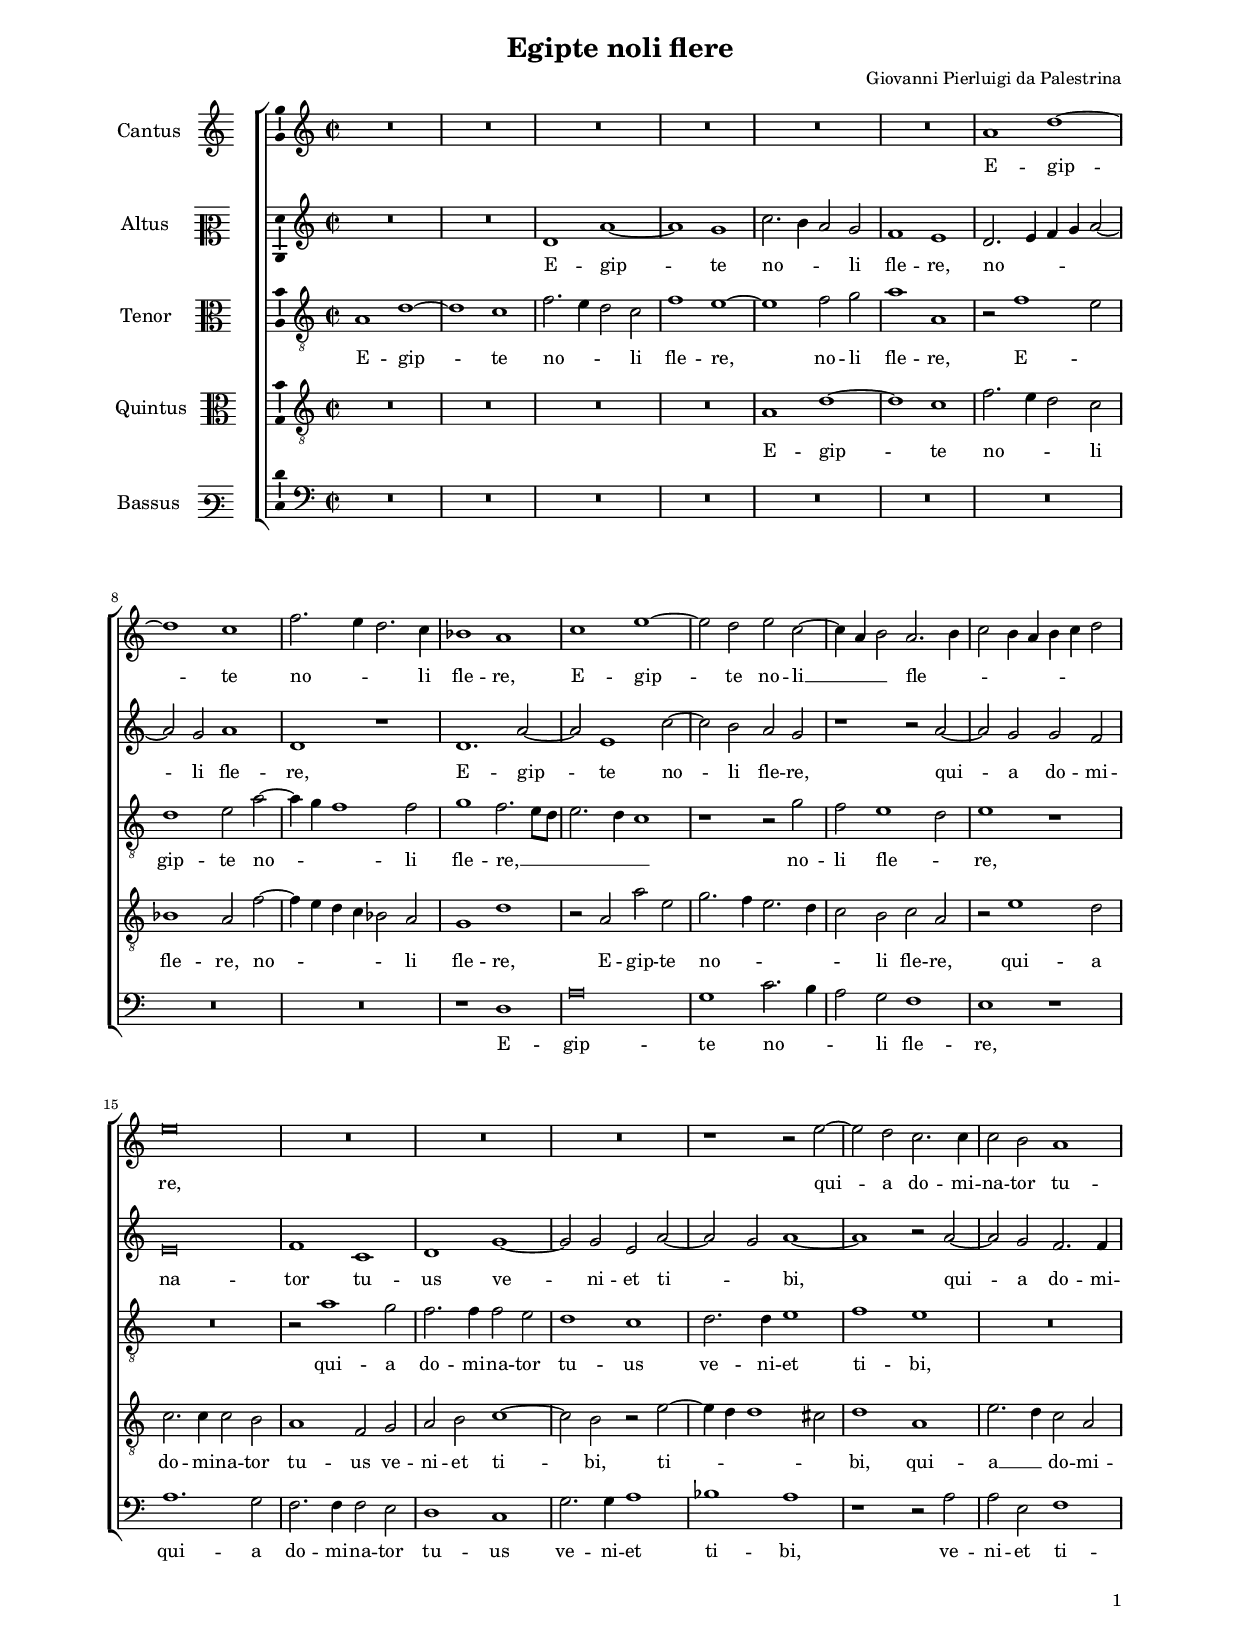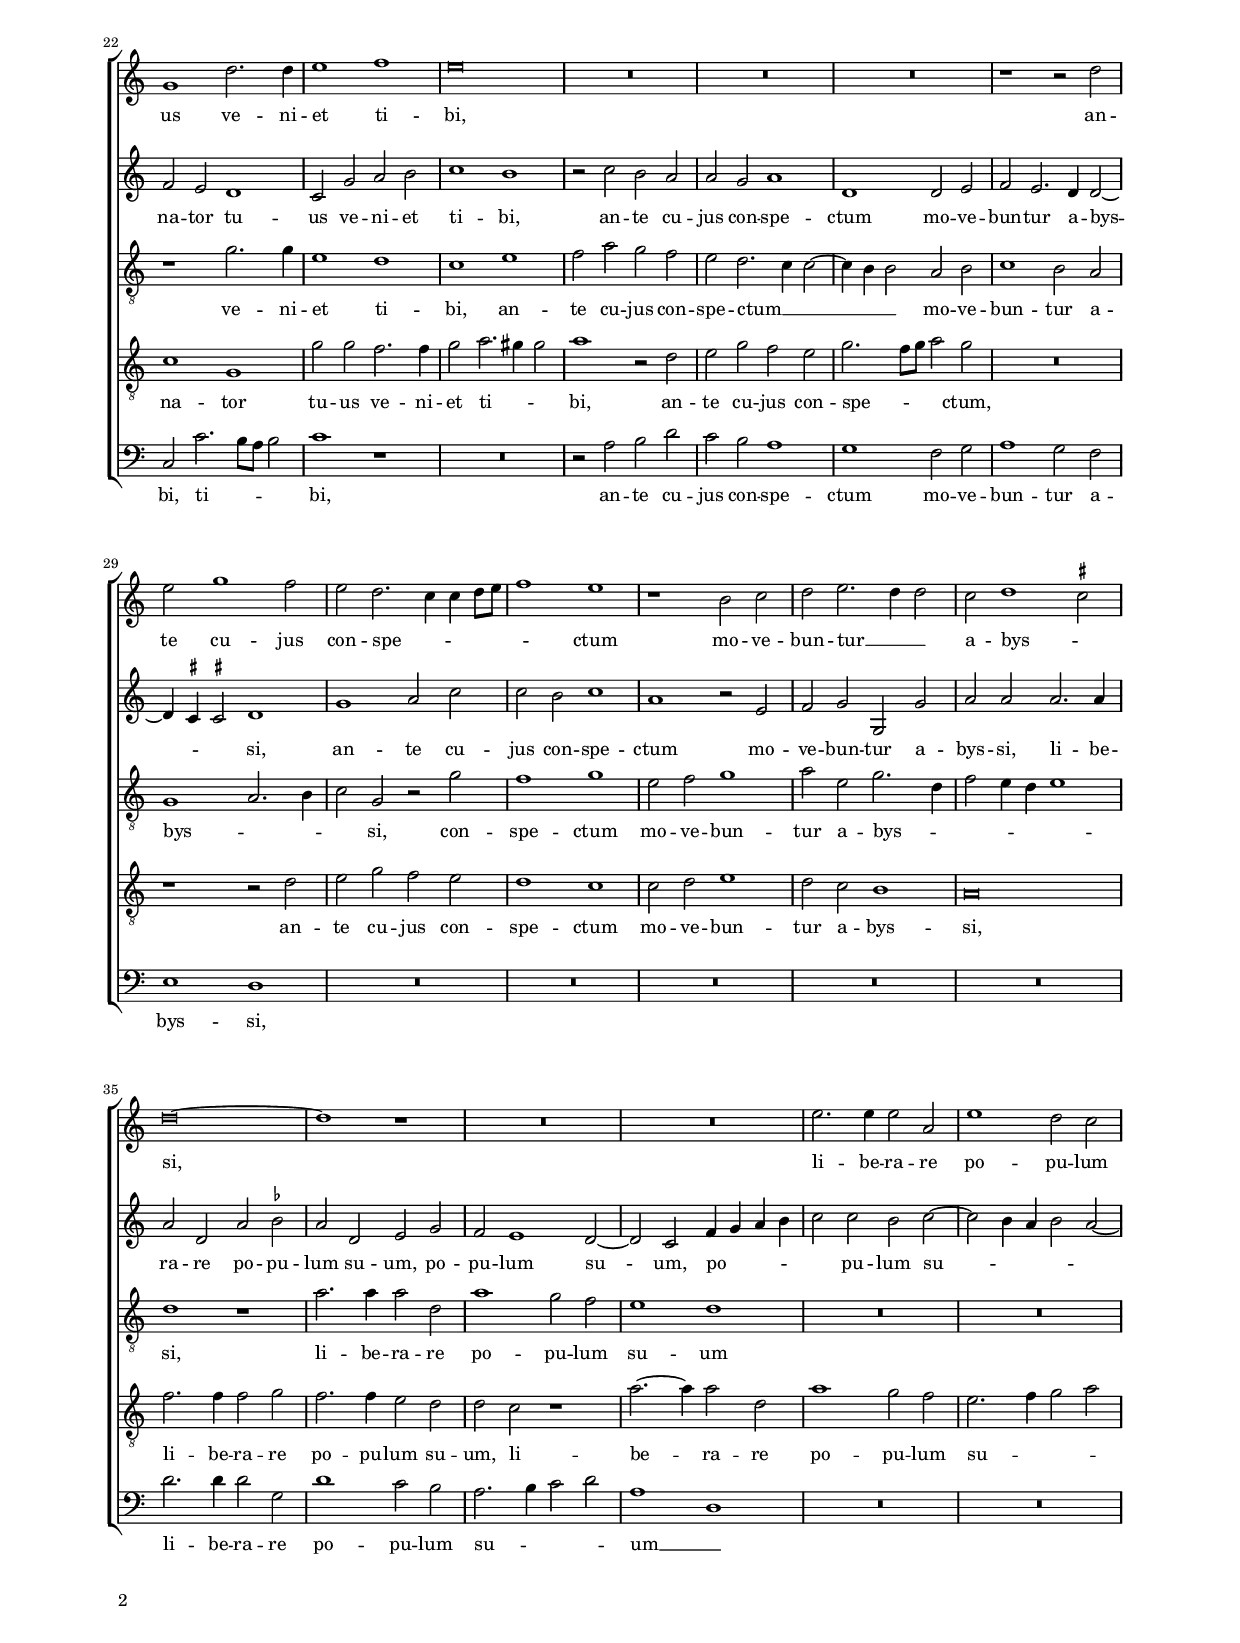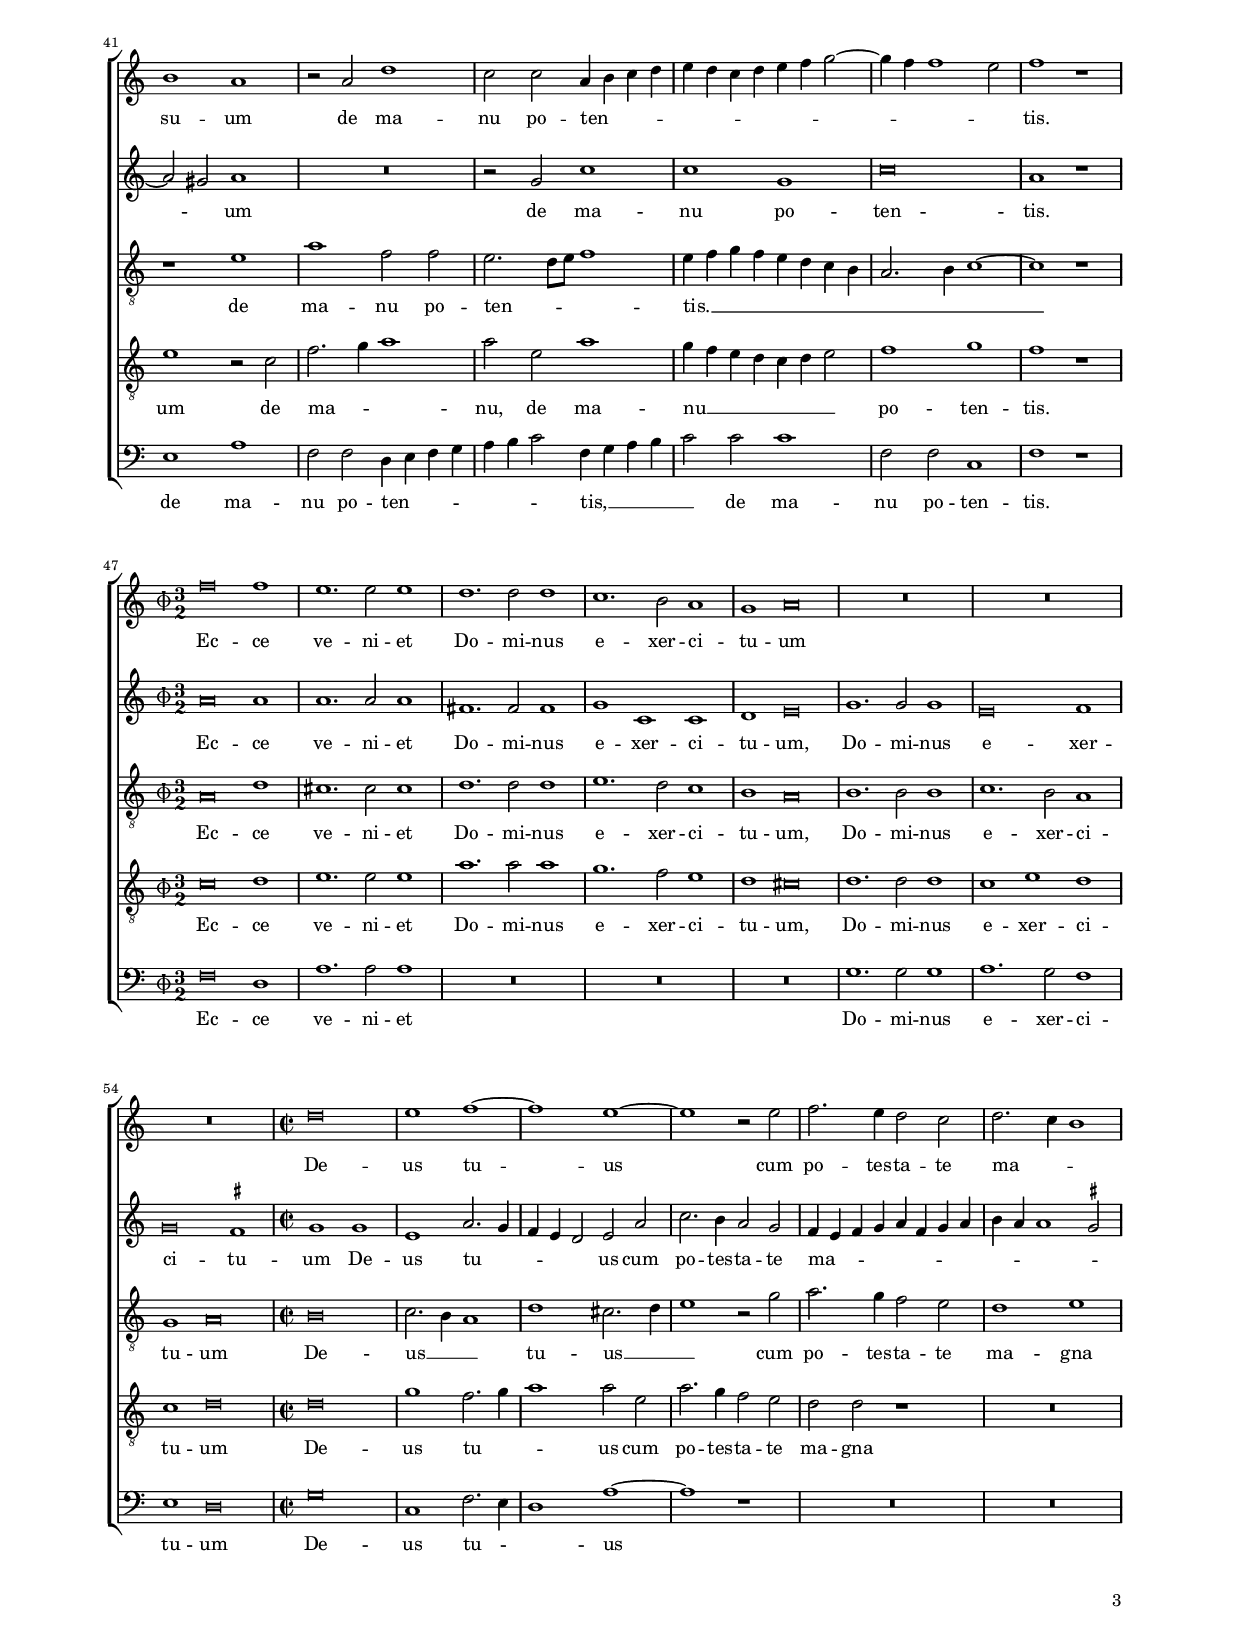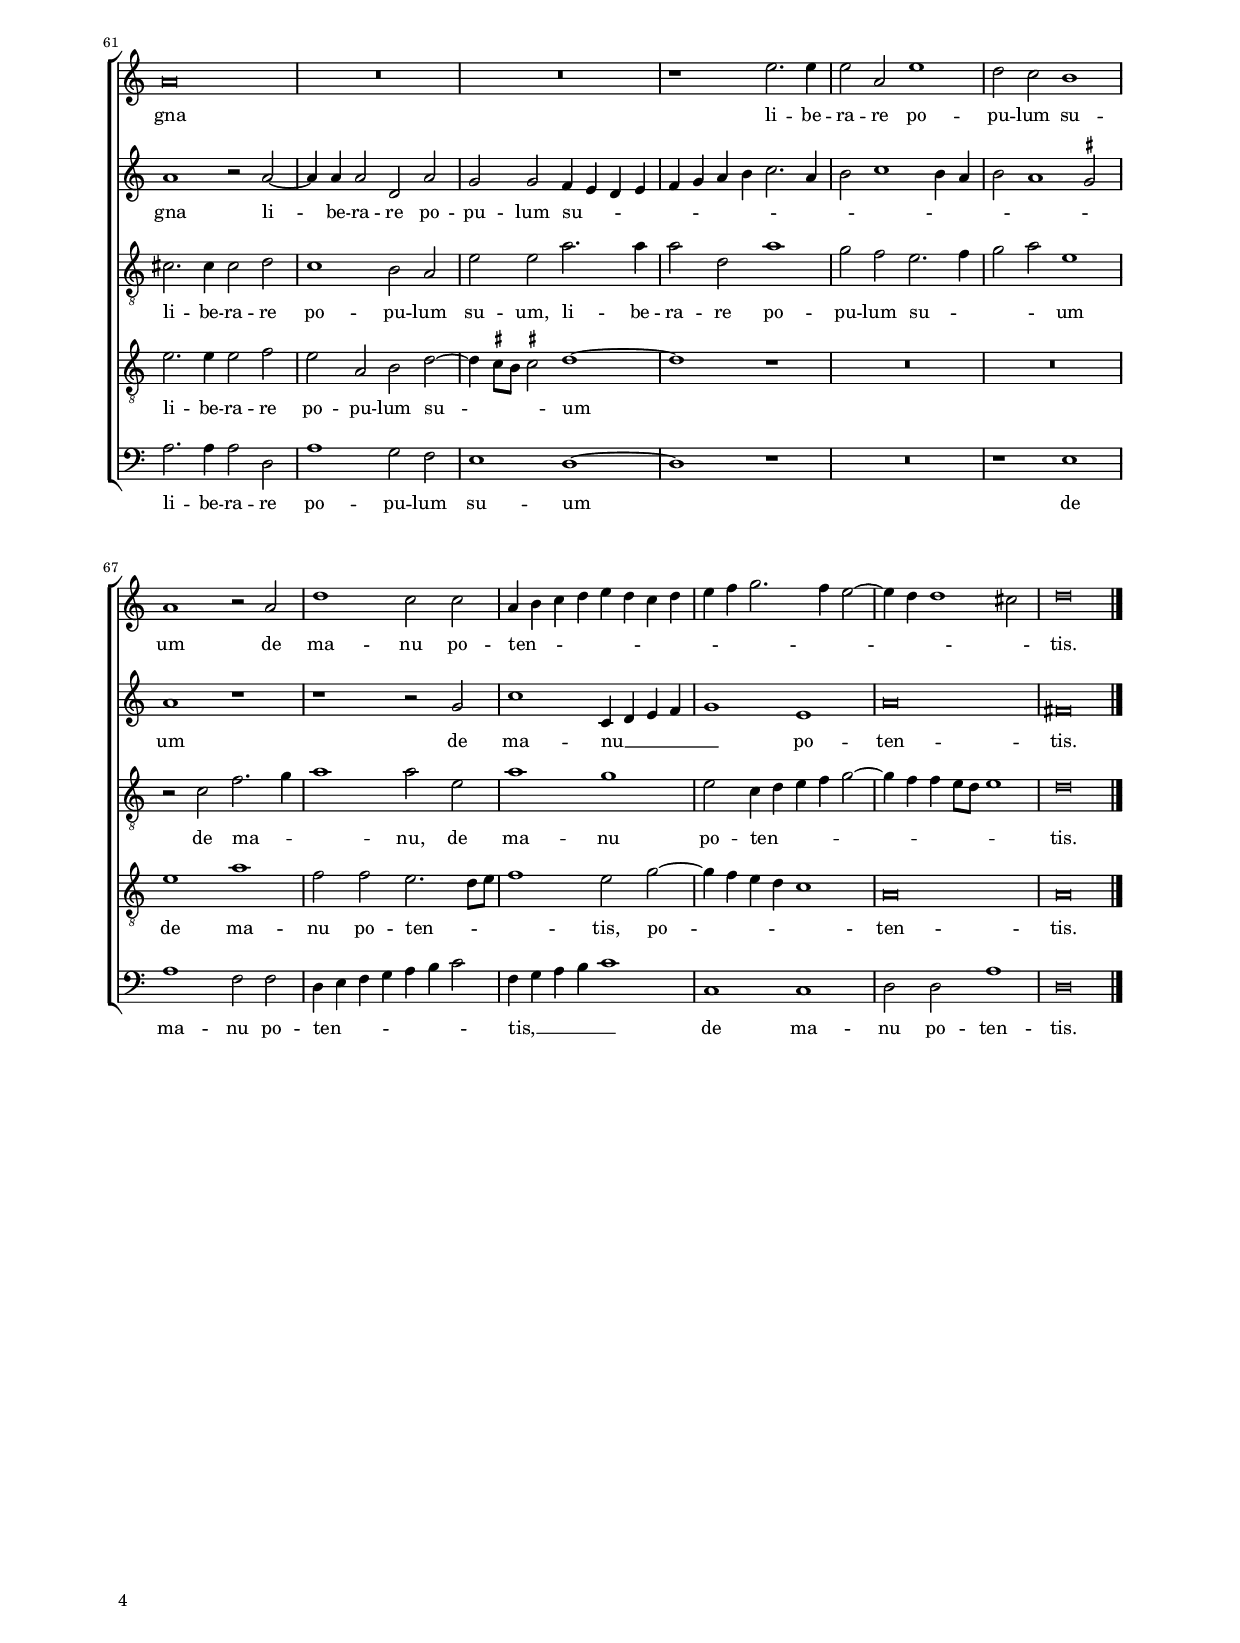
\header
{
  title="Egipte noli flere"
  composer="Giovanni Pierluigi da Palestrina"
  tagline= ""
}

\version "2.24.1"
\language deutsch
#(set-global-staff-size 15)
% #(set-default-paper-size "letter")
#(ly:set-option 'point-and-click #f)


	#(define ((double-time-signature glyph a b) grob)
	(grob-interpret-markup grob
		(markup #:override '(baseline-skip . 2.5) #:number
		(#:line ((markup (#:musicglyph glyph))
		(#:fontsize -1 #:column (a b)))))))


\paper
	{
	top-margin = 1.8 \cm
	bottom-margin = 1.2 \cm
	left-margin = 2 \cm
	right-margin = 2 \cm
	ragged-bottom = ##f
	ragged-last-bottom = ##t
	print-page-number = ##f
	system-system-spacing = #'((basic-distance . 17) (minimum-distance . 14) (padding . 7) (strechability . 150))
	oddFooterMarkup=\markup   \fill-line { "" \fromproperty #'page:page-number-string }
	evenFooterMarkup=\markup  \fill-line { \fromproperty #'page:page-number-string "" }
	last-bottom-spacing = #'((basic-distance . 12) (minimum-distance . 7) (padding . 4))
%	systems-per-page = 3
%	page-count = 3
%	min-systems-per-page = 3
	markup-system-spacing.basic-distance = #12
%	print-all-headers = ##t
%	print-first-page-number = ##t
%	first-page-number = 1
	}

	
global = {
	\key c \major
	\time 2/2 \set Score.measureLength = #(ly:make-moment 2/1)
	\skip 1*2*46
	\once \override Score.TimeSignature.stencil = #(double-time-signature "timesig.mensural34" "3" "2") \time 3/1
	\skip 1*3*8
	\time 2/2 \set Score.measureLength = #(ly:make-moment 2/1)
	\skip 1*2*18 \bar "|."
	}

	ficta = { \once \set suggestAccidentals = ##t }

	forget = #(define-music-function (music) (ly:music?) #{
		\accidentalStyle forget
		$music
		\accidentalStyle default
		#})


incipitcantus = \markup { \score {
	{
	\set Staff.instrumentName = \markup { \fontsize #1 "Cantus" }
	\key c \major
	\clef violin
	s4 \bar ""
	}
	\layout  {
	raggedright = ##t
	indent = 1.6 \cm
	line-width = 2.2\cm
	\context { \Staff \remove Time_signature_engraver }
	\override Staff.Clef.Y-extent = #'(0 . 0)
	}} \hspace #1 }

      
incipitaltus = \markup { \score {
	{
	\set Staff.instrumentName = \markup { \fontsize #1 "Altus" }
	\key c \major
	\clef mezzosoprano
	s4 \bar ""
	}
	\layout  {
	raggedright = ##t
	indent = 1.6 \cm
	line-width = 2.2\cm
	\context { \Staff \remove Time_signature_engraver }
	\override Staff.Clef.Y-extent = #'(0 . 0)
	}} \hspace #1 }


incipittenor = \markup { \score {
	{
	\set Staff.instrumentName = \markup { \fontsize #1 "Tenor" }
	\key c \major
	\clef alto
	s4 \bar ""
	}
	\layout  {
	raggedright = ##t
	indent = 1.6 \cm
	line-width = 2.2\cm
	\context { \Staff \remove Time_signature_engraver }
	\override Staff.Clef.Y-extent = #'(0 . 0)
	}} \hspace #1 }
      
      
incipitquintus = \markup { \score {
	{
	\set Staff.instrumentName = \markup { \fontsize #1 "Quintus" }
	\key c \major
	\clef alto
	s4 \bar ""
	}
	\layout  {
	raggedright = ##t
	indent = 1.6 \cm
	line-width = 2.2\cm
	\context { \Staff \remove Time_signature_engraver }
	\override Staff.Clef.Y-extent = #'(0 . 0)
	}} \hspace #1 }
      
      
incipitbassus = \markup { \score {
	{
	\set Staff.instrumentName = \markup { \fontsize #1 "Bassus" }
	\key c \major
	\clef varbaritone
	s4 \bar ""
	}
	\layout  {
	raggedright = ##t
	indent = 1.6 \cm
	line-width = 2.2\cm
	\context { \Staff \remove Time_signature_engraver }
	\override Staff.Clef.Y-extent = #'(0 . 0)
	}} \hspace #1 }


cantus =  \relative c''
	{
	R\breve
	R\breve
	R\breve
	R\breve
%5
	R\breve |
	R\breve
	a1 d~
	d1 c
	f2. e4 d2. c4
%10
	b1 a |
	c1 e~
	e2 d e c~
	c4 a h2 a2. h4
	c2 h4 a h c d2
%15
	e\breve |
	R\breve
	R\breve
	R\breve
	r1 r2 e~
%20
	e2 d c2. c4 |
	c2 h a1
	g1 d'2. d4
	e1 f
	e\breve
%25
	R\breve |
	R\breve
	R\breve
	r1 r2 d
	e2 g1 f2
%30
	e2 d2. c4 c d8 e |
	f1 e
	r1 h2 c
	d2 e2. d4 d2
	c2 d1 \ficta cis2
%35
	d\breve~ |
	d1 r
	R\breve
	R\breve
	e2. e4 e2 a,
%40
	e'1 d2 c |
	h1 a
	r2 a d1
	c2 c a4 h c d
	e4 d c d e f g2~
%45
	g4 f f1 e2 |
	f1 r
% Triple time
	f\breve f1
	e1. e2 e1
	d1. d2 d1
%50
	c1. h2 a1 |
	g1 a\breve
	R\breve.
	R\breve.
	R\breve.
% End of triple time
%55
	d\breve |
	e1 f~
	f1 e~
	e1 r2 e
	f2. e4 d2 c
%60
	d2. c4 h1 |
	a\breve
	R\breve
	R\breve
	r1 e'2. e4
%65
	e2 a, e'1 |
	d2 c h1
	a1 r2 a
	d1 c2 c
	a4 h c d e d c d
%70
	e4 f g2. f4 e2~ |
	e4 d d1 cis2
	d\breve |
	}


altus =  \relative c'
	{
	R\breve
	R\breve
	d1 a'~
	a1 g
%5
	c2. h4 a2 g |	
	f1 e
	d2. e4 f g a2~
	a2 g a1
	d,1 r
%10
	d1. a'2~ |
	a2 e1 c'2~
	c2 h a g
	r1 r2 a~
	a2 g g f
%15
	e\breve |
	f1 c
	d1 g~
	g2 g e a~
	a2 g a1~
%20
	a1 r2 a~ |
	a2 g f2. f4
	f2 e d1
	c2 g' a h
	c1 h
%25
	r2 c h a |
	a2 g a1
	d,1 d2 e
	f2 e2. d4 d2~
	d4 \ficta cis \ficta cis!2 d1
%30
	g1 a2 c |
	c2 h c1
	a1 r2 e
	f2 g g, g'
	a2 a a2. a4
%35
	a2 d, a' \ficta b |
	a2 d, e g
	f2 e1 d2~
	d2 c f4 g a h	
	c2 c h c~
%40
	c2 h4 a h2 a~ |
	a2 gis a1
	R\breve
	r2 g c1
	c1 g
%45
	c\breve |
	a1 r
% Triple time
	a\breve a1
	a1. a2 a1
	fis1. fis2 fis1
%50
	g1 c, c |
	d1 e\breve
	g1. g2 g1
	e\breve f1
	g\breve \ficta fis1
% End of triple time
%55
	g1 g |
	e1 a2. g4
	f4 e d2 e a
	c2. h4 a2 g
	f4 e f g a f g a
%60
	h4 a a1 \ficta gis2 |
	a1 r2 a~
	a4 a a2 d, a'
	g2 g f4 e d e
	f4 g a h c2. a4
%65
	h2 c1 h4 a |
	h2 a1 \ficta gis2
	a1 r
	r1 r2 g
	c1 c,4 d e f
%70
	g1 e |
	a\breve
	fis\breve |
	}


tenor =  \relative c'
	{
	a1 d~
	d1 c
	f2. e4 d2 c
	f1 e~
%5
	e1 f2 g |	
	a1 a,
	r2 f'1 e2
	d1 e2 a~
	a4 g f1 f2
%10
	g1 f2. e8 d |
	e2. d4 c1
	r1 r2 g'
	f2 e1 d2
	e1 r
%15
	R\breve |
	r2 a1 g2
	f2. f4 f2 e
	d1 c
	d2. d4 e1
%20
	f1 e |
	R\breve
	r1 g2. g4
	e1 d
	c1 e
%25
	f2 a g f |
	e2 d2. c4 c2~
	c4 h h2 a h
	c1 h2 a
	g1 a2. h4
%30
	c2 g r g' |
	f1 g
	e2 f g1
	a2 e g2. d4
	f2 e4 d e1
%35
	d1 r |
	a'2. a4 a2 d,
	a'1 g2 f
	e1 d
	R\breve
%40
	R\breve |
	r1 e
	a1 f2 f
	e2. d8 e f1
	e4 f g f e d c h
%45
	a2. h4 c1~ |
	c1 r
% Triple time
	a\breve d1
	cis1. cis2 cis1
	d1. d2 d1
%50
	e1. d2 c1 |
	h1 a\breve
	h1. h2 h1
	c1. h2 a1
	g1 a\breve
% End of triple time
%55
	h\breve |
	c2. h4 a1
	d1 cis2. d4
	e1 r2 g
	a2. g4 f2 e
%60
	d1 e |
	cis2. cis4 cis2 d
	c1 h2 a
	e'2 e a2. a4
	a2 d, a'1
%65
	g2 f e2. f4 |
	g2 a e1
	r2 c f2. g4
	a1 a2 e
	a1 g
%70
	e2 c4 d e f g2~ |
	g4 f f e8 d e1
	d\breve |
	}


quintus  =  \relative c'
	{
	R\breve
	R\breve
	R\breve
	R\breve
%5
	a1 d~ |
	d1 c
	f2. e4 d2 c
	b1 a2 f'~
	f4 e d c b2 a
%10
	g1 d' |
	r2 a a' e
	g2. f4 e2. d4
	c2 h c a
	r2 e'1 d2
%15
	c2. c4 c2 h |
	a1 f2 g
	a2 h c1~
	c2 h r e~
	e4 d d1 cis2
%20
	d1 a |
	e'2. d4 c2 a
	c1 g
	g'2 g f2. f4
	g2 a2. gis4 gis2
%25
	a1 r2 d, |
	e2 g f e
	g2. f8 g a2 g
	R\breve
	r1 r2 d
%30
	e2 g f e |
	d1 c
	c2 d e1
	d2 c h1
	a\breve
%35
	f'2. f4 f2 g |
	f2. f4 e2 d
	d2 c r1~
	a'2. a4 a2 d,
	a'1 g2 f
%40
	e2. f4 g2 a
	e1 r2 c |
	f2. g4 a1
	a2 e a1
	g4 f e d c d e2
%45
	f1 g
	f1 r |
% Triple time
	c\breve d1
	e1. e2 e1
	a1. a2 a1
%50
	g1. f2 e1 |
	d1 cis\breve
	d1. d2 d1
	c1 e d
	c1 d\breve
% End of triple time
%55
	d\breve |
	g1 f2. g4
	a1 a2 e
	a2. g4 f2 e
	d2 d r1
%60
	R\breve |
	e2. e4 e2 f
	e2 a, h d~
	d4 \ficta cis8 h \ficta cis!2 d1~
	d1 r
%65
	R\breve |
	R\breve
	e1 a
	f2 f e2. d8 e
	f1 e2 g~
%70
	g4 f e d c1 |
	a\breve
	a\breve |
	}


bassus  =  \relative c
	{
	R\breve
	R\breve
	R\breve
	R\breve
%5
	R\breve |
	R\breve
	R\breve
	R\breve
	R\breve
%10
	r1 d |
	a'\breve
	g1 c2. h4
	a2 g f1
	e1 r
%15
	a1. g2 |
	f2. f4 f2 e
	d1 c
	g'2. g4 a1
	b1 a
%20
	r1 r2 a |
	a2 e f1
	c2 c'2. h8 a h2
	c1 r
	R\breve
%25
	r2 a h d |
	c2 h a1
	g1 f2 g
	a1 g2 f
	e1 d
%30
	R\breve |
	R\breve
	R\breve
	R\breve
	R\breve
%35
	d'2. d4 d2 g, |
	d'1 c2 h
	a2. h4 c2 d
	a1 d,
	R\breve
%40
	R\breve |
	e1 a
	f2 f d4 e f g
	a4 h c2 f,4 g a h
	c2 c c1
%45
	f,2 f c1 |
	f1 r
% Triple time
	f\breve d1
	a'1. a2 a1
	R\breve.
%50
	R\breve. |
	R\breve.
	g1. g2 g1
	a1. g2 f1
	e1 d\breve
% End of triple time
%55
	g\breve |
	c,1 f2. e4
	d1 a'~
	a1 r
	R\breve
%60
	R\breve |
	a2. a4 a2 d,
	a'1 g2 f
	e1 d~
	d1 r
%65
	R\breve |
	r1 e
	a1 f2 f
	d4 e f g a h c2
	f,4 g a h c1
%70
	c,1 c |
	d2 d a'1
	d,\breve |
	}


lyricscantus = \lyricmode {
	E -- gip -- te no -- _ _ li fle -- re,
	E -- gip -- te no -- li __ _ _ fle -- _ _ _ _ _ _ _ re,
	qui -- a do -- mi -- na -- tor tu -- us ve -- ni -- et ti -- bi,
	an -- te cu -- jus con -- spe -- _ _ _ _ _ ctum mo -- ve -- bun -- tur __ _ _ a -- bys -- _ si,
	li -- be -- ra -- re po -- pu -- lum su -- um
	de ma -- nu po -- ten -- _ _ _ _ _ _ _ _ _ _ _ _ _ tis.
	Ec -- ce ve -- ni -- et Do -- mi -- nus e -- xer -- ci -- tu -- um
	De -- us tu -- us cum po -- tes -- ta -- te ma -- _ _ gna
	li -- be -- ra -- re po -- pu -- lum su -- um
	de ma -- nu po -- ten -- _ _ _ _ _ _ _ _ _ _ _ _ _ _ _ tis.
	}


lyricsaltus = \lyricmode {
	E -- gip -- te no -- _ _ li fle -- re,
	no -- _ _ _ _ li fle -- re,
	E -- gip -- te no -- li fle -- re,
	qui -- a do -- mi -- na -- tor tu -- us ve -- ni -- et ti -- _ bi,
	qui -- a do -- mi -- na -- tor tu -- us ve -- ni -- et ti -- bi,
	an -- te cu -- jus con -- spe -- ctum mo -- ve -- bun -- tur a -- bys -- _ _ si,
	an -- te cu -- jus con -- spe -- ctum mo -- ve -- bun -- tur a -- bys -- si,
	li -- be -- ra -- re po -- pu -- lum su -- um,
	po -- pu -- lum su -- um,
	po -- _ _ _ _ pu -- lum su -- _ _ _ _ _ um
	de ma -- nu po -- ten -- tis.
	Ec -- ce ve -- ni -- et Do -- mi -- nus e -- xer -- ci -- tu -- um,
	Do -- mi -- nus e -- xer -- ci -- tu -- um
	De -- us tu -- _ _ _ _ us cum po -- tes -- ta -- te ma -- _ _ _ _ _ _ _ _ _ _ _ gna
	li -- be -- ra -- re po -- pu -- lum su -- _ _ _ _ _ _ _ _ _ _ _ _ _ _ _ _ um
	de ma -- nu __ _ _ _ _ po -- ten -- tis.
	}


lyricstenor = \lyricmode {
	E -- gip -- te no -- _ _ li fle -- re,
	no -- li fle -- re,
	E -- _ gip -- te no -- _ _ li fle -- re, __ _ _ _ _ _
	no -- li fle -- _ re,
	qui -- a do -- mi -- na -- tor tu -- us ve -- ni -- et ti -- bi,
	ve -- ni -- et ti -- bi,
	an -- te cu -- jus con -- spe -- ctum __ _ _ _ _ mo -- ve -- bun -- tur a -- bys -- _ _ _ si,
	con -- spe -- ctum mo -- ve -- bun -- tur a -- bys -- _ _ _ _ _ si,
	li -- be -- ra -- re po -- pu -- lum su -- um
	de ma -- nu po -- ten -- _ _ _ tis. __ _ _ _ _ _ _ _ _ _ _
	Ec -- ce ve -- ni -- et Do -- mi -- nus e -- xer -- ci -- tu -- um,
	Do -- mi -- nus e -- xer -- ci -- tu -- um
	De -- us __ _ _ tu -- us __ _ _ cum po -- tes -- ta -- te ma -- gna
	li -- be -- ra -- re po -- pu -- lum su -- um,
	li -- be -- ra -- re po -- pu -- lum su -- _ _ _ um
	de ma -- _ _ nu,
	de ma -- nu po -- ten -- _ _ _ _ _ _ _ _ _ tis.
	}


lyricsquintus = \lyricmode {
	E -- gip -- te no -- _ _ li fle -- re,
	no -- _ _ _ _ li fle -- re,
	E -- gip -- te no -- _ _ _ _ li fle -- re,
	qui -- a do -- mi -- na -- tor tu -- us ve -- ni -- et ti -- bi,
	ti -- _ _ _ bi,
	qui -- a __ _ do -- mi -- na -- tor tu -- us ve -- ni -- et ti -- _ _ bi,
	an -- te cu -- jus con -- spe -- _ _ _ ctum,
	an -- te cu -- jus con -- spe -- ctum mo -- ve -- bun -- tur a -- bys -- si,
	li -- be -- ra -- re po -- pu -- lum su -- um,
	li -- be -- ra -- re po -- pu -- lum su -- _ _ _ um
	de ma -- _ _ nu,
	de ma -- nu __ _ _ _ _ _ _ po -- ten -- tis.
	Ec -- ce ve -- ni -- et Do -- mi -- nus e -- xer -- ci -- tu -- um,
	Do -- mi -- nus e -- xer -- ci -- tu -- um
	De -- us tu -- _ _ us cum po -- tes -- ta -- te ma -- gna
	li -- be -- ra -- re po -- pu -- lum su -- _ _ _ um
	de ma -- nu po -- ten -- _ _ _ tis,
	po -- _ _ _ _ ten -- tis.
	}


lyricsbassus = \lyricmode {
	E -- gip -- te no -- _ _ li fle -- re,
	qui -- a do -- mi -- na -- tor tu -- us ve -- ni -- et ti -- bi,
	ve -- ni -- et ti -- bi,
	ti -- _ _ _ bi,
	an -- te cu -- jus con -- spe -- ctum mo -- ve -- bun -- tur a -- bys -- si,
	li -- be -- ra -- re po -- pu -- lum su -- _ _ _ um __ _
	de ma -- nu po -- ten -- _ _ _ _ _ _ tis, __ _ _ _ _ 
	de ma -- nu po -- ten -- tis.
	Ec -- ce ve -- ni -- et Do -- mi -- nus e -- xer -- ci -- tu -- um
	De -- us tu -- _ _ us
	li -- be -- ra -- re po -- pu -- lum su -- um
	de ma -- nu po -- ten -- _ _ _ _ _ _ tis, __ _ _ _ _
	de ma -- nu po -- ten -- tis.
	}


\score
{  
	\transpose c c {
	\new ChoirStaff \with { \override StaffGrouper.staff-staff-spacing.basic-distance = #12 }
	<<

	\new Staff << \global
	\new Voice="v1" {
		\set Staff.instrumentName=\incipitcantus
%		\set Staff.instrumentName= "S"
		\set Staff.midiInstrument = "reed organ"
		\clef violin
		\cantus }
	\new Lyrics \lyricsto "v1" {\lyricscantus }
	>>


	\new Staff << \global
	\new Voice="v2" {
		\set Staff.instrumentName=\incipitaltus
%		\set Staff.instrumentName= "A"
		\set Staff.midiInstrument = "reed organ"
		\clef violin % "G_8"
		\altus}
	\new Lyrics \lyricsto "v2" {\lyricsaltus }
	>>


	\new Staff << \global
	\new Voice="v3" {
		\set Staff.instrumentName=\incipittenor
%		\set Staff.instrumentName= "T"
		\set Staff.midiInstrument = "reed organ"
		\clef "G_8"
		\tenor }
	\new Lyrics \lyricsto "v3" {\lyricstenor }
	>>


	\new Staff << \global
	\new Voice="v5" {
		\set Staff.instrumentName=\incipitquintus
%		\set Staff.instrumentName= "Q"
		\set Staff.midiInstrument = "reed organ"
		\clef "G_8"
		\quintus}
	\new Lyrics \lyricsto "v5" {\lyricsquintus }
	>>


	\new Staff << \global
	\new Voice="v4" {
		\set Staff.instrumentName=\incipitbassus
%		\set Staff.instrumentName= "B"
		\set Staff.midiInstrument = "reed organ"
		\clef bass 
		\bassus }
	\new Lyrics \lyricsto "v4" {\lyricsbassus}
	>>

	>>
	} % transpose

	\layout
	{
	indent = 2.5\cm
	\context { \Lyrics \override VerticalAxisGroup.nonstaff-relatedstaff-spacing.padding = #1.4 }
%	\context { \Lyrics \override LyricText.font-size = #1 }
	\context { \Staff \override TimeSignature.break-visibility = #end-of-line-invisible }
	\context { \Staff \consists Ambitus_engraver }
	\context { \Score \override BarNumber.padding = #2 }
	\context { \Voice \override NoteHead.style = #'baroque }
	}

\midi
	{
    	\tempo 2 = 90
	}

}


% EOF
